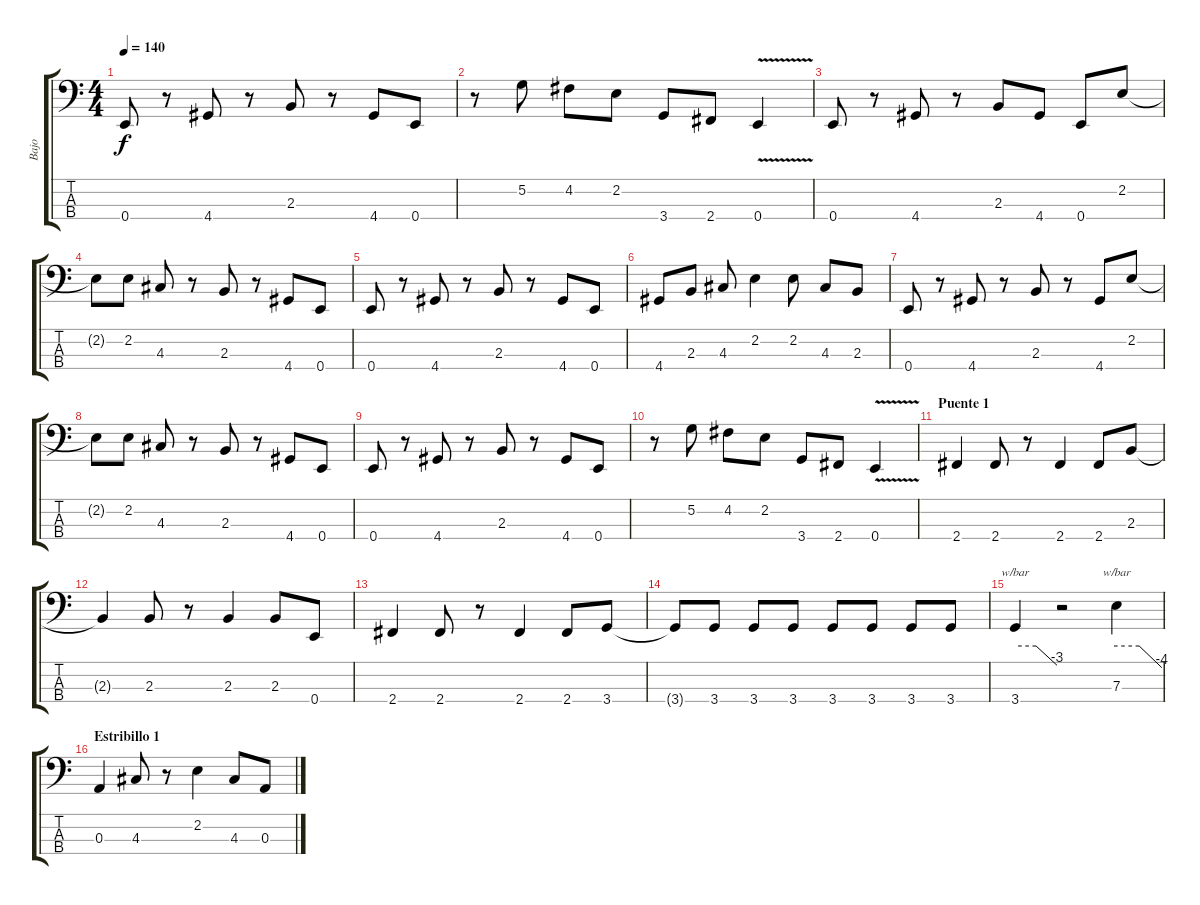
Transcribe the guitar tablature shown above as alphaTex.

\track ("Bajo" "Bajo") {instrument electricbasspick}
\staff {score tabs}
\tuning (G2 D2 A1 E1) {hide}
\ts (4 4)
\tempo 140
\clef f4
\ks c
0.4.8{dy f} r.8 4.4.8 r.8 2.3.8 r.8 4.4.8 0.4.8 |
r.8 5.2.8 4.2.8 2.2.8 3.4.8 2.4.8 0.4{v}.4 |
0.4.8 r.8 4.4.8 r.8 2.3.8 4.4.8 0.4.8 2.2.8 |
2.2{t}.8 2.2.8 4.3.8 r.8 2.3.8 r.8 4.4.8 0.4.8 |
0.4.8 r.8 4.4.8 r.8 2.3.8 r.8 4.4.8 0.4.8 |
4.4.8 2.3.8 4.3.8 2.2.4 2.2.8 4.3.8 2.3.8 |
0.4.8 r.8 4.4.8 r.8 2.3.8 r.8 4.4.8 2.2.8 |
2.2{t}.8 2.2.8 4.3.8 r.8 2.3.8 r.8 4.4.8 0.4.8 |
0.4.8 r.8 4.4.8 r.8 2.3.8 r.8 4.4.8 0.4.8 |
r.8 5.2.8 4.2.8 2.2.8 3.4.8 2.4.8 0.4{v}.4 |
\section ("" "Puente 1")
2.4.4 2.4.8 r.8 2.4.4 2.4.8 2.3.8 |
2.3{t}.4 2.3.8 r.8 2.3.4 2.3.8 0.4.8 |
2.4.4 2.4.8 r.8 2.4.4 2.4.8 3.4.8 |
3.4{t}.8 3.4.8 3.4.8 3.4.8 3.4.8 3.4.8 3.4.8 3.4.8 |
3.4.4{tbe (custom default 0 0 30 0 60 -12)} r.2 7.3.4{tbe (custom default 0 0 30 0 60 -16)} |
\section ("" "Estribillo 1")
0.3.4 4.3.8 r.8 2.2.4 4.3.8 0.3.8
